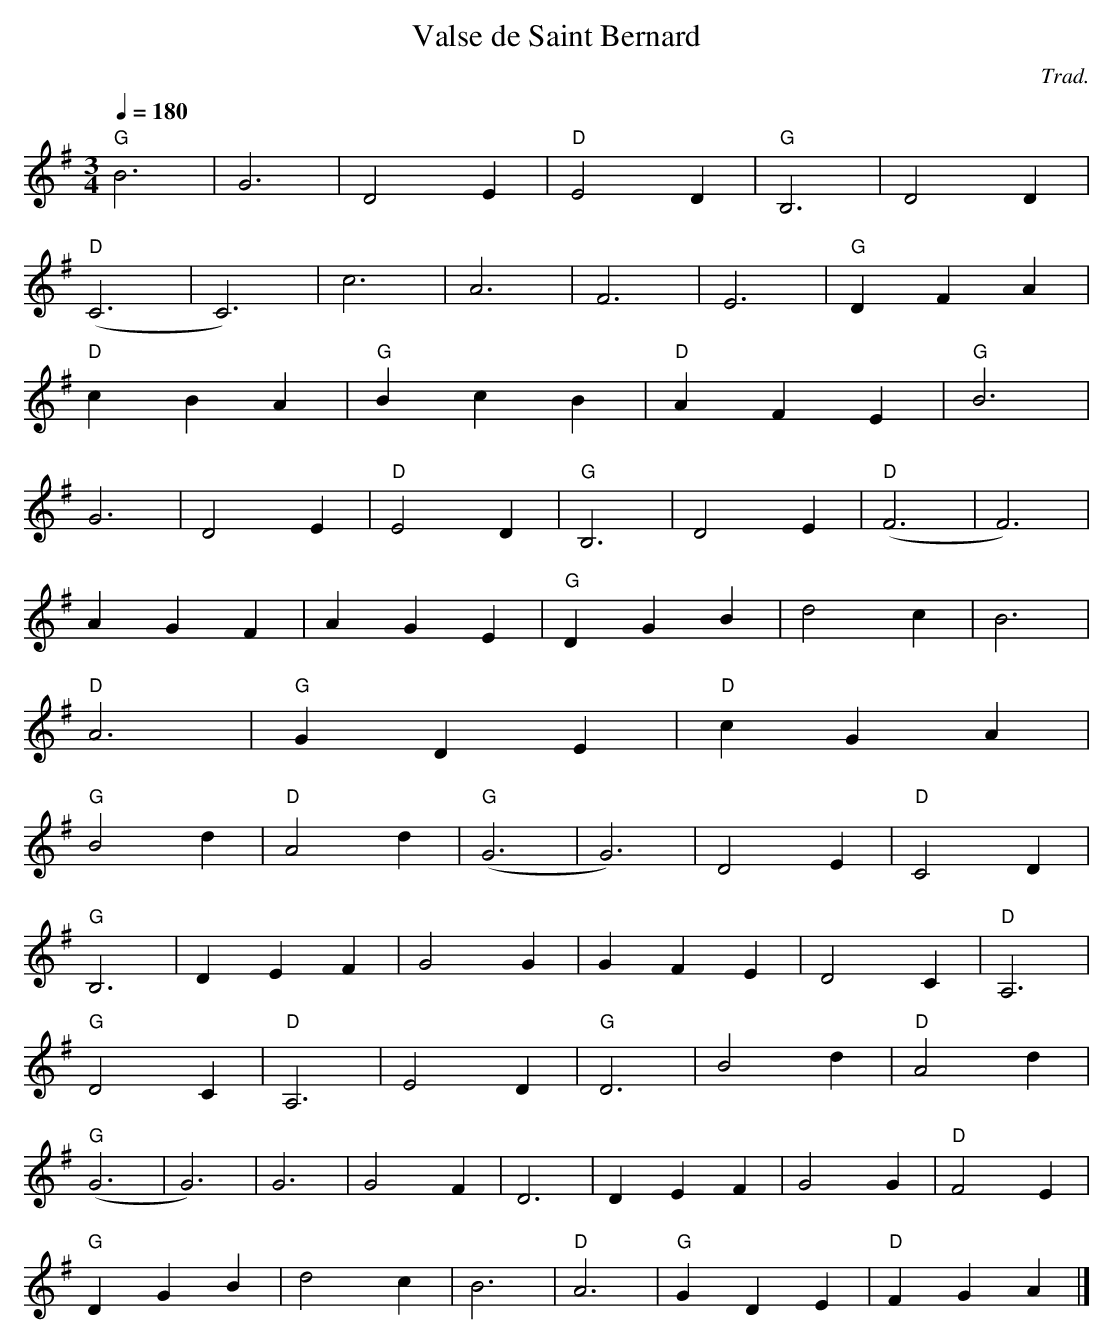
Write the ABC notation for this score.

X:1
T:Valse de Saint Bernard
E:12
C:Trad.
M:3/4
L:1/16
K:G
Q:1/4=180
"G"B12 | G12 | D8 E4 | "D"E8 D4 | "G"B,12 | D8 D4 |
"D"(C12 | C12) | c12 | A12 | F12 | E12 | "G"D4 F4 A4 |
"D"c4 B4 A4 | "G"B4 c4 B4 | "D"A4 F4 E4 | "G"B12 |
G12 | D8 E4 | "D"E8 D4 | "G"B,12 | D8 E4 | "D"(F12 | F12) |
A4 G4 F4 | A4 G4 E4 | "G"D4 G4 B4 | d8 c4 | B12 |
"D"A12 | "G"G4 D4 E4 | "D"c4 G4 A4 |
"G"B8 d4 | "D"A8 d4 | "G"(G12 | G12) | D8 E4 | "D"C8 D4 |
"G"B,12 | D4 E4 F4 | G8 G4 | G4 F4 E4 | D8 C4 | "D"A,12 |
"G"D8 C4 | "D"A,12 | E8 D4 | "G"D12 | B8 d4 | "D"A8 d4 |
"G"(G12 | G12) | G12 | G8 F4 | D12 | D4 E4 F4 | G8 G4 | "D"F8 E4 |
"G"D4 G4 B4 | d8 c4 | B12 | "D"A12 | "G"G4 D4 E4 | "D"F4 G4 A4 |]
